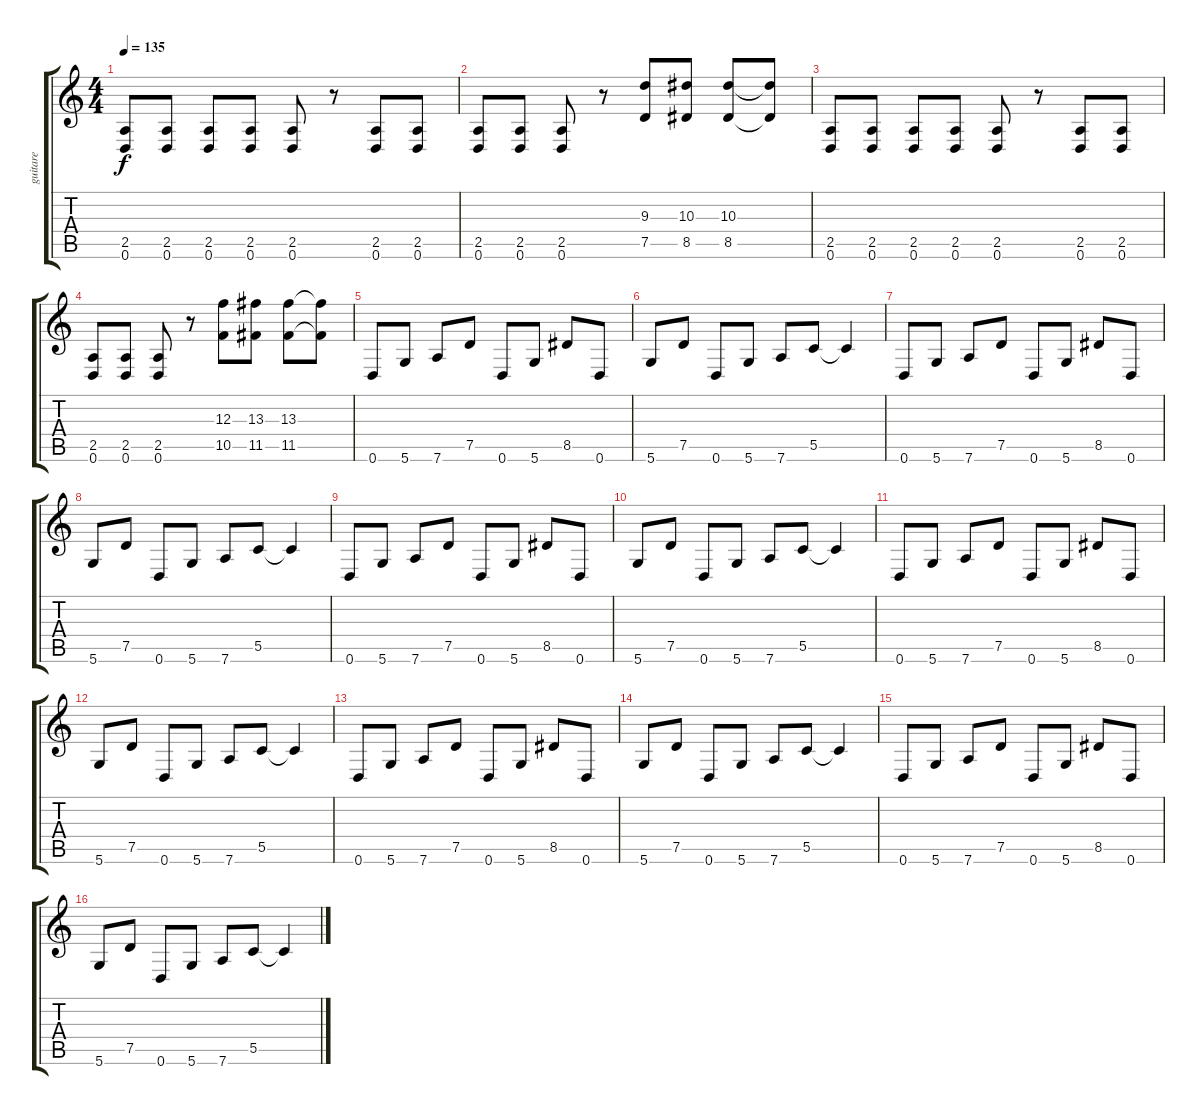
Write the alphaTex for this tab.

\track ("guitare" "guitare") {instrument distortionguitar}
\staff {score tabs}
\tuning (D4 A3 F3 C3 G2 D2) {hide}
\ts (4 4)
\tempo 135
\clef g2
\ks c
(2.5 0.6).8{dy f} (2.5 0.6).8 (2.5 0.6).8 (2.5 0.6).8 (2.5 0.6).8 r.8 (2.5 0.6).8 (2.5 0.6).8 |
(2.5 0.6).8 (2.5 0.6).8 (2.5 0.6).8 r.8 (9.3 7.5).8 (10.3 8.5).8 (10.3 8.5).8 (10.3{t} 8.5{t}).8 |
(2.5 0.6).8 (2.5 0.6).8 (2.5 0.6).8 (2.5 0.6).8 (2.5 0.6).8 r.8 (2.5 0.6).8 (2.5 0.6).8 |
(2.5 0.6).8 (2.5 0.6).8 (2.5 0.6).8 r.8 (12.3 10.5).8 (13.3 11.5).8 (13.3 11.5).8 (13.3{t} 11.5{t}).8 |
0.6.8 5.6.8 7.6.8 7.5.8 0.6.8 5.6.8 8.5.8 0.6.8 |
5.6.8 7.5.8 0.6.8 5.6.8 7.6.8 5.5.8 5.5{t}.4 |
0.6.8 5.6.8 7.6.8 7.5.8 0.6.8 5.6.8 8.5.8 0.6.8 |
5.6.8 7.5.8 0.6.8 5.6.8 7.6.8 5.5.8 5.5{t}.4 |
0.6.8 5.6.8 7.6.8 7.5.8 0.6.8 5.6.8 8.5.8 0.6.8 |
5.6.8 7.5.8 0.6.8 5.6.8 7.6.8 5.5.8 5.5{t}.4 |
0.6.8 5.6.8 7.6.8 7.5.8 0.6.8 5.6.8 8.5.8 0.6.8 |
5.6.8 7.5.8 0.6.8 5.6.8 7.6.8 5.5.8 5.5{t}.4 |
0.6.8 5.6.8 7.6.8 7.5.8 0.6.8 5.6.8 8.5.8 0.6.8 |
5.6.8 7.5.8 0.6.8 5.6.8 7.6.8 5.5.8 5.5{t}.4 |
0.6.8 5.6.8 7.6.8 7.5.8 0.6.8 5.6.8 8.5.8 0.6.8 |
5.6.8 7.5.8 0.6.8 5.6.8 7.6.8 5.5.8 5.5{t}.4
